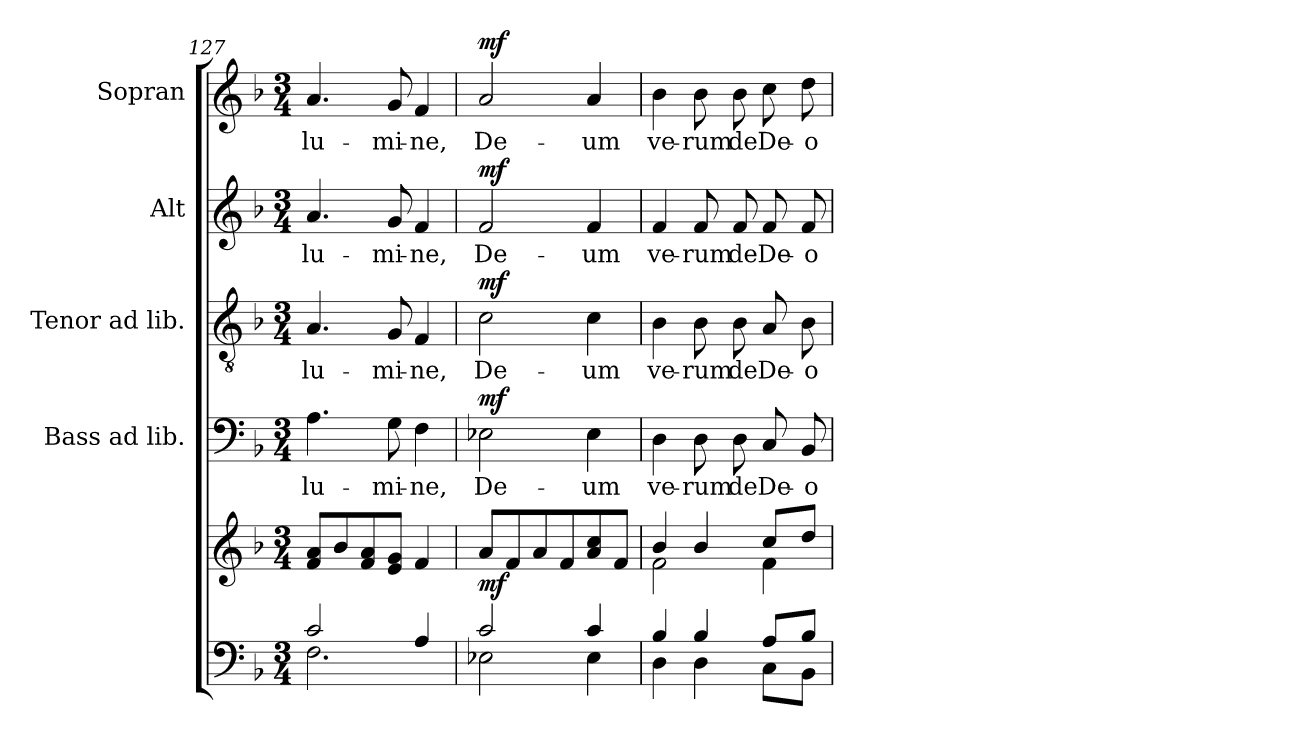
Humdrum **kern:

**kern	**kern	**dynam	**kern	**text	**dynam	**kern	**text	**dynam	**kern	**text	**dynam	**kern	**text	**dynam
*part5	*part5	*part5	*part4	*part4	*part4	*part3	*part3	*part3	*part2	*part2	*part2	*part1	*part1	*part1
*staff6	*staff5	*staff5/6	*staff4	*staff4	*staff4	*staff3	*staff3	*staff3	*staff2	*staff2	*staff2	*staff1	*staff1	*staff1
*	*	*	*I"Bass ad lib.	*	*	*I"Tenor ad lib.	*	*	*I"Alt	*	*	*I"Sopran	*	*
*	*	*	*I'B.	*	*	*I'T.	*	*	*I'A.	*	*	*I'S.	*	*
*clefF4	*clefG2	*	*clefF4	*	*	*clefGv2	*	*	*clefG2	*	*	*clefG2	*	*
*k[b-]	*k[b-]	*	*k[b-]	*	*	*k[b-]	*	*	*k[b-]	*	*	*k[b-]	*	*
*F:	*F:	*	*F:	*	*	*F:	*	*	*F:	*	*	*F:	*	*
*M3/4	*M3/4	*	*M3/4	*	*	*M3/4	*	*	*M3/4	*	*	*M3/4	*	*
=127	=127	=127	=127	=127	=127	=127	=127	=127	=127	=127	=127	=127	=127	=127
*^	*	*	*	*	*	*	*	*	*	*	*	*	*	*
!	!	!	!	!	!LO:LY:b	!	!	!LO:LY:b	!	!	!LO:LY:b	!	!	!LO:LY:b	!
2c/	2.F\	8f/ 8a/L	.	4.A\	lu-	.	4.A/	lu-	.	4.a/	lu-	.	4.a/	lu-	.
.	.	8b-/	.	.	.	.	.	.	.	.	.	.	.	.	.
.	.	8f/ 8a/	.	.	.	.	.	.	.	.	.	.	.	.	.
!	!	!	!	!	!LO:LY:b	!	!	!LO:LY:b	!	!	!LO:LY:b	!	!	!LO:LY:b	!
.	.	8e/ 8g/J	.	8G\	-mi-	.	8G/	-mi-	.	8g/	-mi-	.	8g/	-mi-	.
!	!	!	!	!	!LO:LY:b	!	!	!LO:LY:b	!	!	!LO:LY:b	!	!	!LO:LY:b	!
4A/	.	4f/	.	4F\	-ne,	.	4F/	-ne,	.	4f/	-ne,	.	4f/	-ne,	.
=128	=128	=128	=128	=128	=128	=128	=128	=128	=128	=128	=128	=128	=128	=128	=128
!	!	!	!LO:DY:b	!	!LO:LY:b	!LO:DY:a	!	!LO:LY:b	!LO:DY:a	!	!LO:LY:b	!LO:DY:a	!	!LO:LY:b	!LO:DY:a
2c/	2E-X\	8a/L	mf	2E-X\	De-	mf	2c\	De-	mf	2f/	De-	mf	2a/	De-	mf
.	.	8f/	.	.	.	.	.	.	.	.	.	.	.	.	.
.	.	8a/	.	.	.	.	.	.	.	.	.	.	.	.	.
.	.	8f/	.	.	.	.	.	.	.	.	.	.	.	.	.
!	!	!	!	!	!LO:LY:b	!	!	!LO:LY:b	!	!	!LO:LY:b	!	!	!LO:LY:b	!
4c/	4E-\	8a/ 8cc/	.	4E-\	-um	.	4c\	-um	.	4f/	-um	.	4a/	-um	.
.	.	8f/J	.	.	.	.	.	.	.	.	.	.	.	.	.
=129	=129	=129	=129	=129	=129	=129	=129	=129	=129	=129	=129	=129	=129	=129	=129
*	*	*^	*	*	*	*	*	*	*	*	*	*	*	*	*
!	!	!	!	!	!	!LO:LY:b	!	!	!LO:LY:b	!	!	!LO:LY:b	!	!	!LO:LY:b	!
4B-/	4D\	4b-/	2f\	.	4D\	ve-	.	4B-\	ve-	.	4f/	ve-	.	4b-\	ve-	.
!	!	!	!	!	!	!LO:LY:b	!	!	!LO:LY:b	!	!	!LO:LY:b	!	!	!LO:LY:b	!
4B-/	4D\	4b-/	.	.	8D\	-rum	.	8B-\	-rum	.	8f/	-rum	.	8b-\	-rum	.
!	!	!	!	!	!	!LO:LY:b	!	!	!LO:LY:b	!	!	!LO:LY:b	!	!	!LO:LY:b	!
.	.	.	.	.	8D\	de	.	8B-\	de	.	8f/	de	.	8b-\	de	.
!	!	!	!	!	!	!LO:LY:b	!	!	!LO:LY:b	!	!	!LO:LY:b	!	!	!LO:LY:b	!
8A/L	8C\L	8cc/L	4f\	.	8C/	De-	.	8A/	De-	.	8f/	De-	.	8cc\	De-	.
!	!	!	!	!	!	!LO:LY:b	!	!	!LO:LY:b	!	!	!LO:LY:b	!	!	!LO:LY:b	!
8B-/J	8BB-\J	8dd/J	.	.	8BB-/	-o	.	8B-\	-o	.	8f/	-o	.	8dd\	-o	.
*v	*v	*	*	*	*	*	*	*	*	*	*	*	*	*	*	*
*	*v	*v	*	*	*	*	*	*	*	*	*	*	*	*	*
=	=	=	=	=	=	=	=	=	=	=	=	=	=	=
*-	*-	*-	*-	*-	*-	*-	*-	*-	*-	*-	*-	*-	*-	*-
